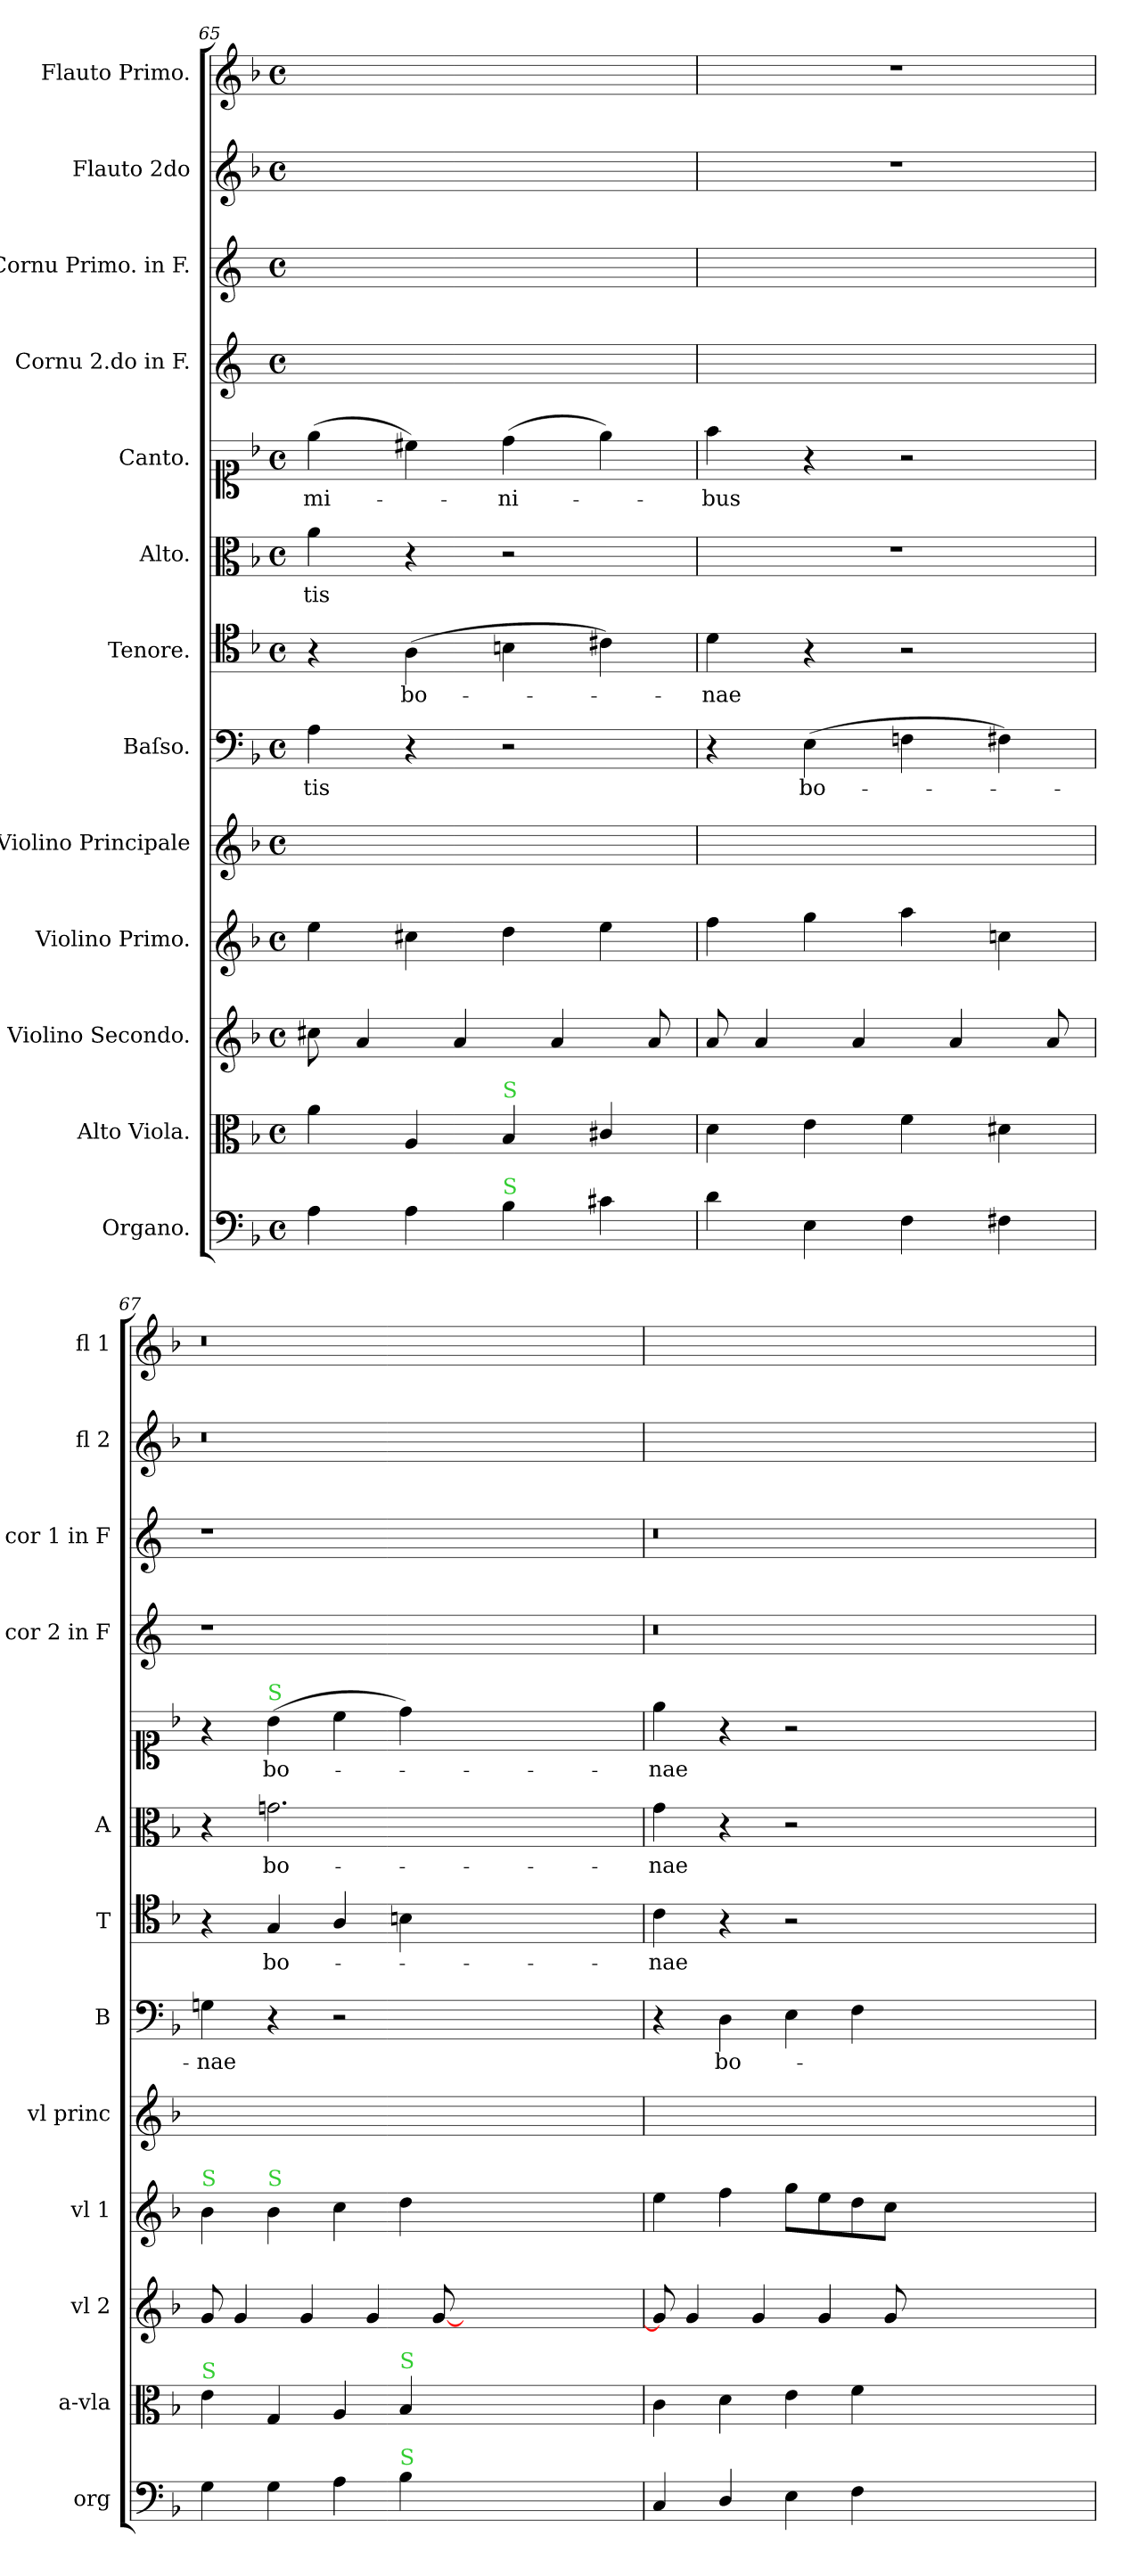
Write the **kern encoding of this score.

**kern	**kern	**kern	**kern	**kern	**kern	**text	**kern	**text	**kern	**text	**kern	**text	**kern	**kern	**kern	**kern
*part13	*part12	*part11	*part10	*part9	*part8	*part8	*part7	*part7	*part6	*part6	*part5	*part5	*part4	*part3	*part2	*part1
*staff13	*staff12	*staff11	*staff10	*staff9	*staff8	*staff8	*staff7	*staff7	*staff6	*staff6	*staff5	*staff5	*staff4	*staff3	*staff2	*staff1
*I"Organo.	*I"Alto Viola.	*I"Violino Secondo.	*I"Violino Primo.	*I"Violino Principale	*I"Baſso.	*	*I"Tenore.	*	*I"Alto.	*	*I"Canto.	*	*I"Cornu 2.do in F.	*I"Cornu Primo. in F.	*I"Flauto 2do	*I"Flauto Primo.
*I'org	*I'a-vla	*I'vl 2	*I'vl 1	*I'vl princ	*I'B	*	*I'T	*	*I'A	*	*	*	*I'cor 2 in F	*I'cor 1 in F	*I'fl 2	*I'fl 1
*clefF4	*clefC3	*clefG2	*clefG2	*clefG2	*clefF4	*	*clefC4	*	*clefC3	*	*clefC1	*	*clefG2	*clefG2	*clefG2	*clefG2
*	*	*	*	*	*	*	*	*	*	*	*	*	*ITrd4c7	*ITrd4c7	*	*
*k[b-]	*k[b-]	*k[b-]	*k[b-]	*k[b-]	*k[b-]	*	*k[b-]	*	*k[b-]	*	*k[b-]	*	*k[b-]	*k[b-]	*k[b-]	*k[b-]
*F:	*F:	*F:	*F:	*F:	*F:	*	*F:	*	*F:	*	*F:	*	*	*	*F:	*F:
*M4/4	*M4/4	*M4/4	*M4/4	*M4/4	*M4/4	*	*M4/4	*	*M4/4	*	*M4/4	*	*M4/4	*M4/4	*M4/4	*M4/4
*met(c)	*met(c)	*met(c)	*met(c)	*met(c)	*met(c)	*	*met(c)	*	*met(c)	*	*met(c)	*	*met(c)	*met(c)	*met(c)	*met(c)
=65	=65	=65	=65	=65	=65	=65	=65	=65	=65	=65	=65	=65	=65	=65	=65	=65
4A\	4a\	8cc#X\	4ee\	1ryy	4A\	-tis	4r	.	4a\	-tis	(4ee\	-mi-	1ryy	1ryy	1ryy	1ryy
.	.	4a/	.	.	.	.	.	.	.	.	.	.	.	.	.	.
4A\	4A/	.	4cc#X\	.	4r	.	(4A\	bo-	4r	.	4cc#X\)	.	.	.	.	.
.	.	4a/	.	.	.	.	.	.	.	.	.	.	.	.	.	.
!	!LO:TX:a:color=limegreen:t=S	!	!	!	!	!	!	!	!	!	!	!	!	!	!	!
!LO:TX:a:color=limegreen:t=S	!	!	!	!	!	!	!	!	!	!	!	!	!	!	!	!
4B-\	4B-/	.	4dd\	.	2r	.	4Bn\	.	2r	.	(4dd\	-ni-	.	.	.	.
.	.	4a/	.	.	.	.	.	.	.	.	.	.	.	.	.	.
4c#X\	4c#X/	.	4ee\	.	.	.	4c#X\)	.	.	.	4ee\)	.	.	.	.	.
.	.	8a/	.	.	.	.	.	.	.	.	.	.	.	.	.	.
=66	=66	=66	=66	=66	=66	=66	=66	=66	=66	=66	=66	=66	=66	=66	=66	=66
4d\	4d\	8a/	4ff\	1ryy	4r	.	4d\	-nae	1r	.	4ff\	-bus	1ryy	1ryy	1r	1r
.	.	4a/	.	.	.	.	.	.	.	.	.	.	.	.	.	.
4E\	4e\	.	4gg\	.	(4E\	bo-	4r	.	.	.	4r	.	.	.	.	.
.	.	4a/	.	.	.	.	.	.	.	.	.	.	.	.	.	.
4F\	4f\	.	4aa\	.	4Fn\	.	2r	.	.	.	2r	.	.	.	.	.
.	.	4a/	.	.	.	.	.	.	.	.	.	.	.	.	.	.
4F#X\	4d#X\	.	4ccn\	.	4F#X\)	.	.	.	.	.	.	.	.	.	.	.
.	.	8a/	.	.	.	.	.	.	.	.	.	.	.	.	.	.
=67	=67	=67	=67	=67	=67	=67	=67	=67	=67	=67	=67	=67	=67	=67	=67	=67
!	!	!	!LO:TX:a:color=limegreen:t=S	!	!	!	!	!	!	!	!	!	!	!	!	!
!	!LO:TX:a:color=limegreen:t=S	!	!	!	!	!	!	!	!	!	!	!	!	!	!	!
4G\	4e\	8g/	4b-\	1ryy	4Gn\	-nae	4r	.	4r	.	4r	.	1r	1r	0.r	0.r
.	.	4g/	.	.	.	.	.	.	.	.	.	.	.	.	.	.
!	!	!	!	!	!	!	!	!	!	!	!LO:TX:a:color=limegreen:t=S	!	!	!	!	!
!	!	!	!LO:TX:a:color=limegreen:t=S	!	!	!	!	!	!	!	!	!	!	!	!	!
!	!	!	!	!	!	!	!	!LO:LY:i	!	!	!	!	!	!	!	!
4G\	4G/	.	4b-\	.	4r	.	4G/	bo-	2.gn\	bo-	(4b-\	bo-	.	.	.	.
.	.	4g/	.	.	.	.	.	.	.	.	.	.	.	.	.	.
4A\	4A/	.	4cc\	.	2r	.	4A/	.	.	.	4cc\	.	.	.	.	.
.	.	4g/	.	.	.	.	.	.	.	.	.	.	.	.	.	.
!	!LO:TX:a:color=limegreen:t=S	!	!	!	!	!	!	!	!	!	!	!	!	!	!	!
!LO:TX:a:color=limegreen:t=S	!	!	!	!	!	!	!	!	!	!	!	!	!	!	!	!
4B-\	4B-/	.	4dd\	.	.	.	4Bn\	.	.	.	4dd\)	.	.	.	.	.
.	.	[8g/	.	.	.	.	.	.	.	.	.	.	.	.	.	.
0ryy	0ryy	0ryy	0ryy	0ryy	0ryy	.	0ryy	.	0ryy	.	0ryy	.	0ryy	0ryy	.	.
=68	=68	=68	=68	=68	=68	=68	=68	=68	=68	=68	=68	=68	=68	=68	=68	=68
!	!	!	!	!	!	!	!	!LO:LY:i	!	!	!	!	!	!	!	!
4C/	4c\	8g/]	4ee\	1ryy	4r	.	4c\	-nae	4g\	-nae	4ee\	-nae	0.r	0.r	0.ryy	0.ryy
.	.	4g/	.	.	.	.	.	.	.	.	.	.	.	.	.	.
4D/	4d\	.	4ff\	.	4D\	bo-	4r	.	4r	.	4r	.	.	.	.	.
.	.	4g/	.	.	.	.	.	.	.	.	.	.	.	.	.	.
4E\	4e\	.	8gg\L	.	4E\	.	2r	.	2r	.	2r	.	.	.	.	.
.	.	4g/	8ee\	.	.	.	.	.	.	.	.	.	.	.	.	.
4F\	4f\	.	8dd\	.	4F\	.	.	.	.	.	.	.	.	.	.	.
.	.	8g/	8cc\J	.	.	.	.	.	.	.	.	.	.	.	.	.
0ryy	0ryy	0ryy	0ryy	0ryy	0ryy	.	0ryy	.	0ryy	.	0ryy	.	.	.	.	.
=	=	=	=	=	=	=	=	=	=	=	=	=	=	=	=	=
*-	*-	*-	*-	*-	*-	*-	*-	*-	*-	*-	*-	*-	*-	*-	*-	*-
